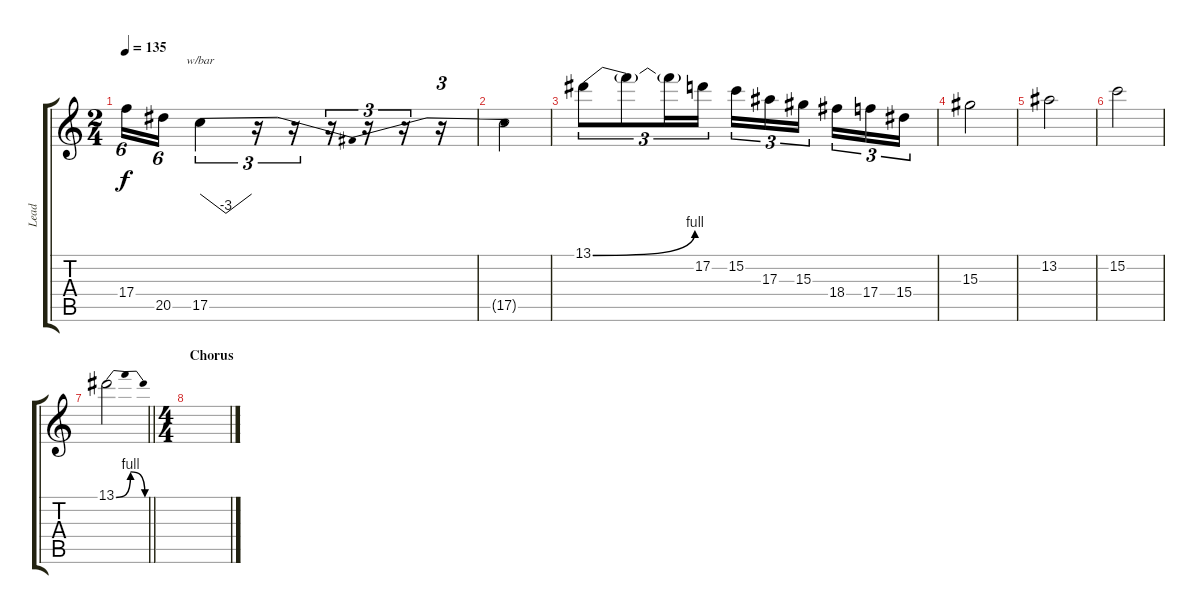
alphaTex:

\track ("Lead" "Lead") {instrument distortionguitar}
\staff {score tabs}
\tuning (D4 A3 F3 C3 G2 C2) {hide}
\ts (2 4)
\tempo 135
\clef g2
\ks c
17.4.16{tu (6 4) dy f} 20.5.16{tu (6 4)} 17.5.4{tu (3 2) tbe (dip default 0 0 30 -12 60 0)} r.16{tu (3 2)} r.16{tu (3 2)} r.16{tu (3 2)} r.16{tu (3 2)} r.16{tu (3 2)} r.16{tu (3 2)} |
17.5{t}.2 |
13.1{be (bend 0 0 60 4)}.8{tu (3 2)} 13.1{t}.8{tu (3 2)} 13.1{t}.16{tu (3 2)} 17.2.16{tu (3 2)} 15.2.16{tu (3 2)} 17.3.16{tu (3 2)} 15.3.16{tu (3 2) beam splitsecondary} 18.4.16{tu (3 2)} 17.4.16{tu (3 2)} 15.4.16{tu (3 2)} |
15.3.2 |
13.2.2 |
15.2.2 |
\barLineRight lightlight
13.1{be (bendrelease 0 0 10 4 45 4 60 0)}.2 |
\ts (4 4)
\section ("" "Chorus")
